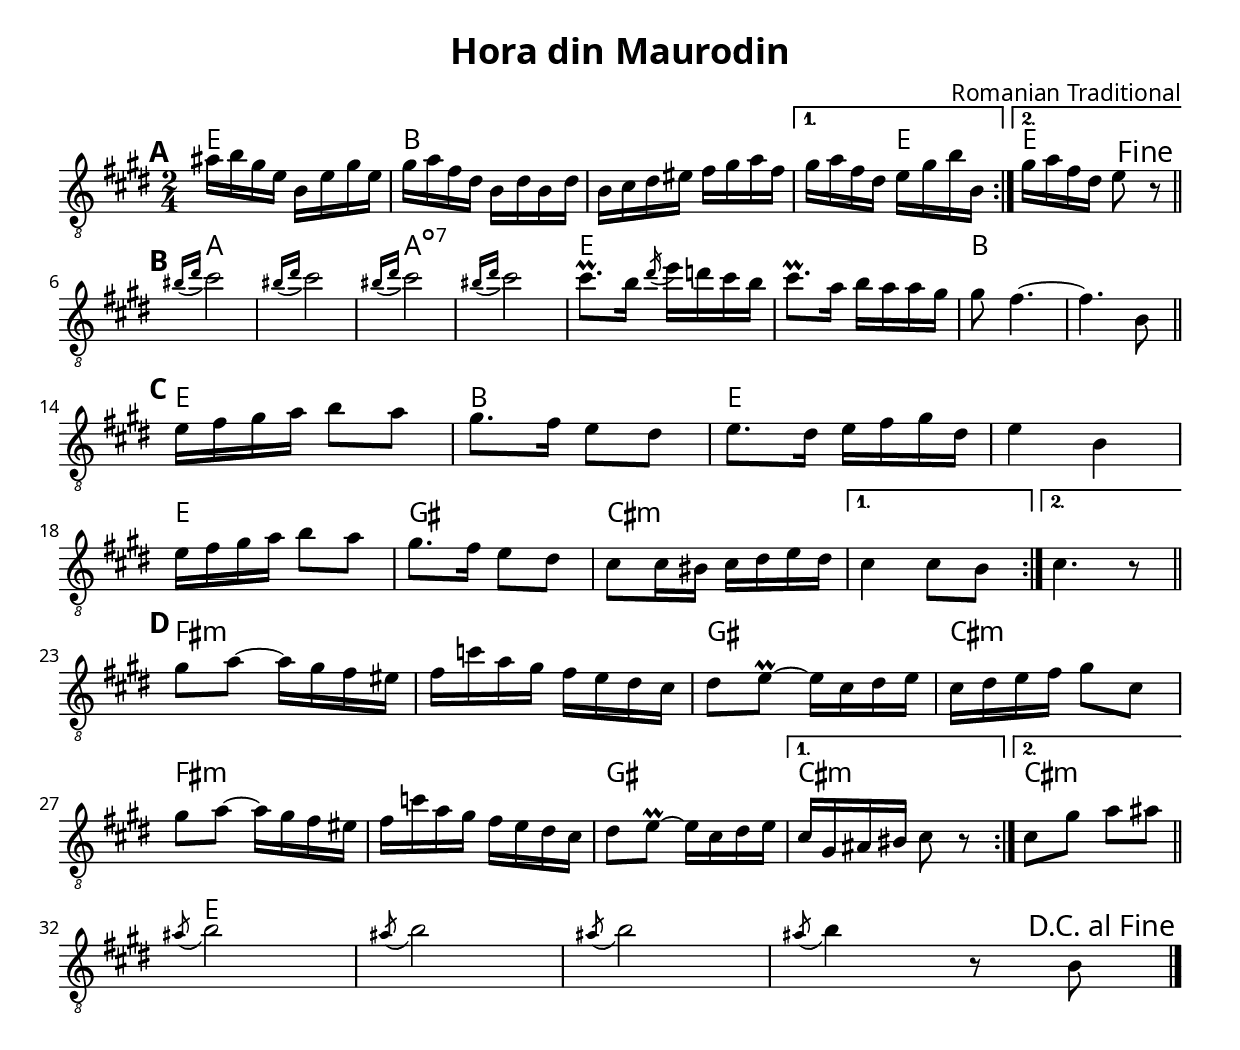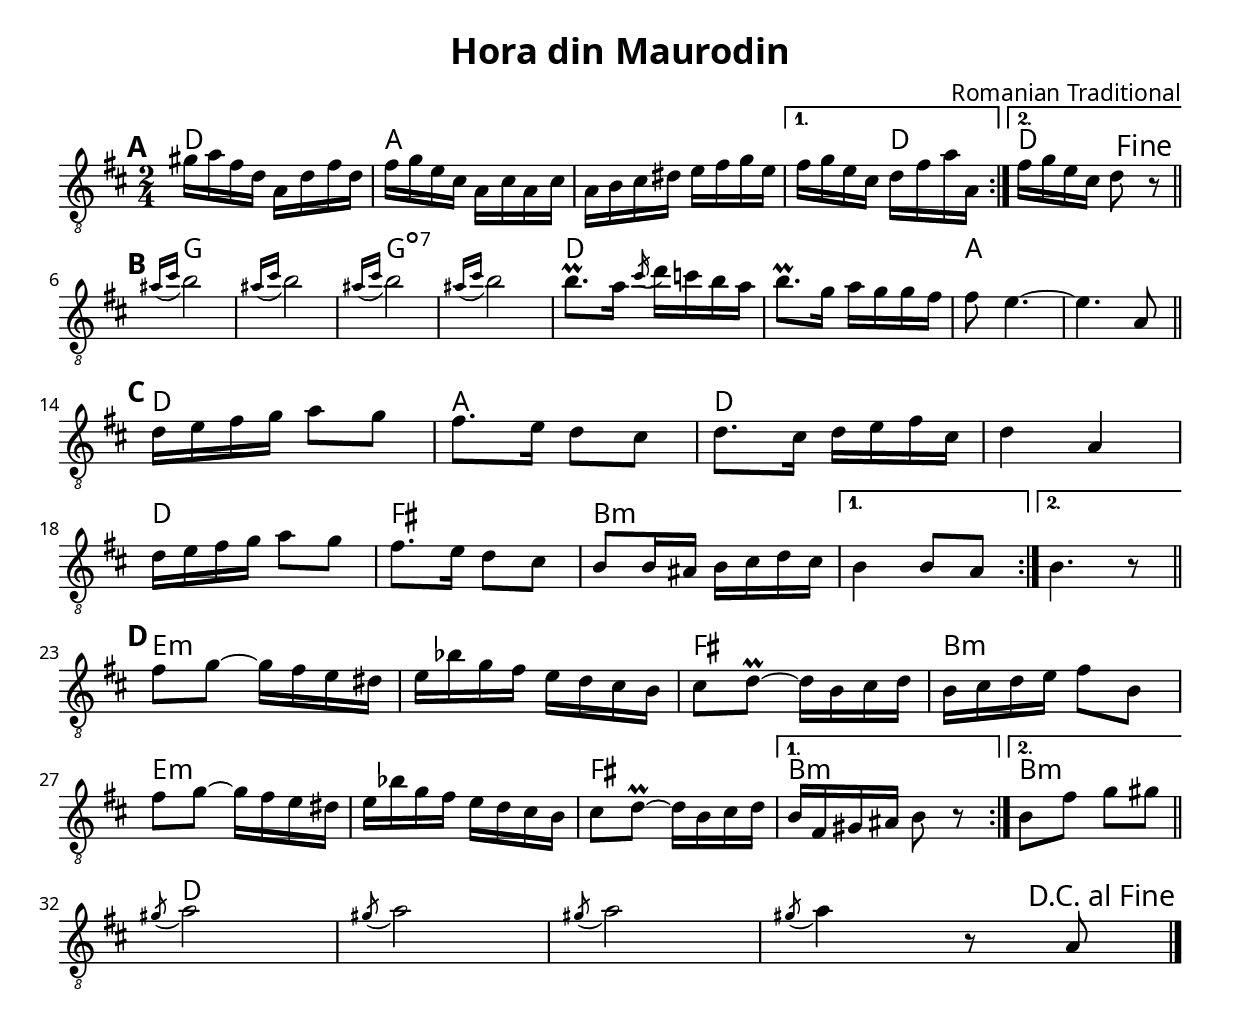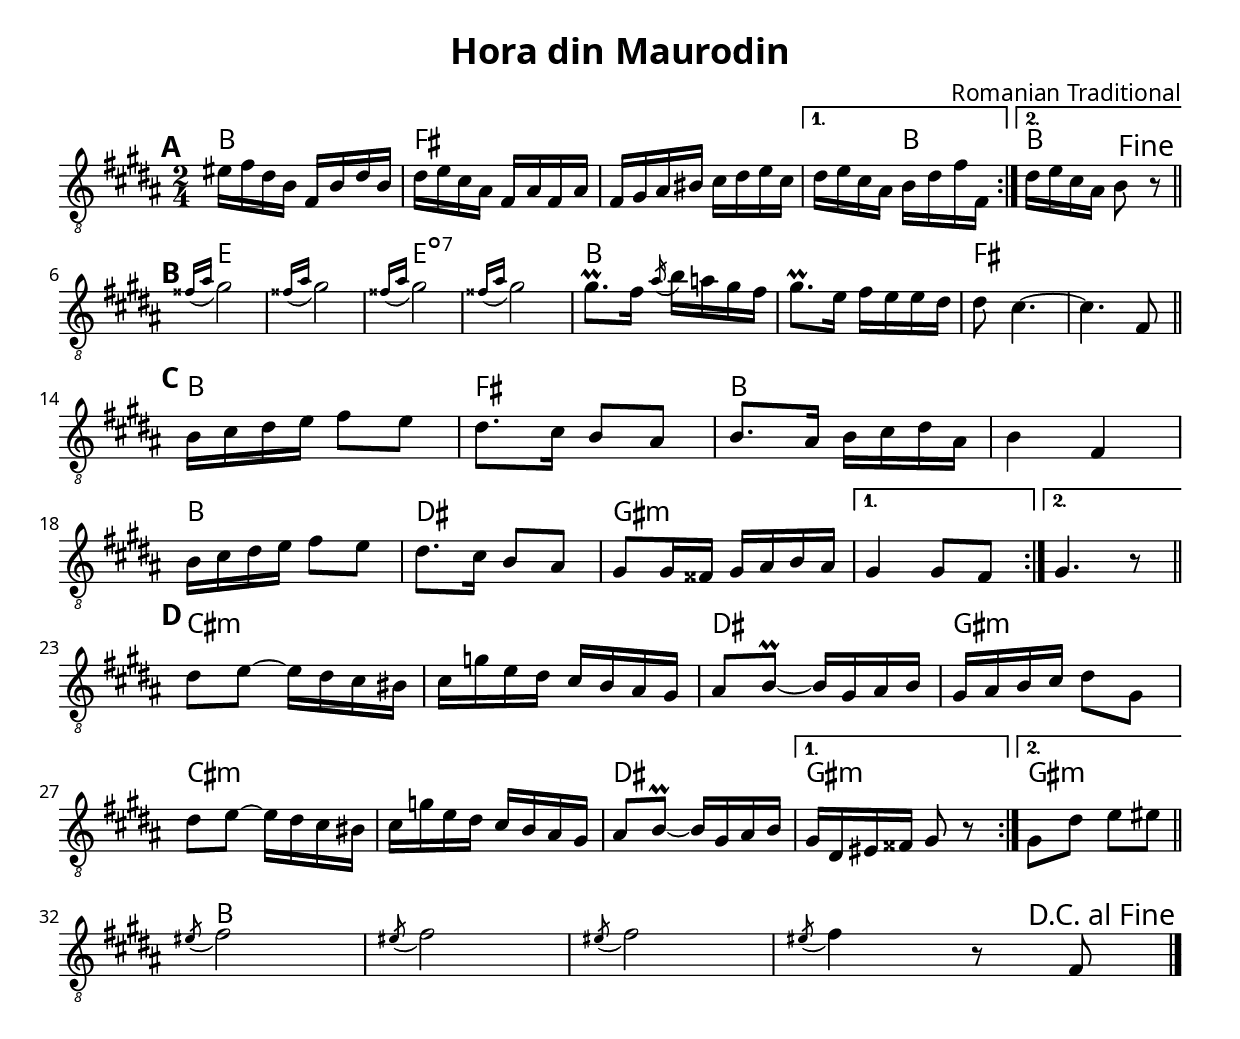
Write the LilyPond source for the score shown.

% {{{ PARAMETRI
  myTitle = "Hora din Maurodin"
  mySubTitle = "Romanian Traditional"
  myKey = \key d \major
  myTime = 2/4 
  myTempo =  #(ly:make-moment 100 4)
% }}}

% INTESTAZIONE {{{
\version "2.18.2"

\header {
  title = \myTitle
  composer = \mySubTitle
}

\paper{
  print-first-page-number = ##t
  oddHeaderMarkup = \markup \null
  evenHeaderMarkup = \markup \null
  #(set-global-staff-size 10)
  myStaffSize = #20
  fonts = #(make-pango-font-tree
  "FontAwesome"
  "FontAwesome"
  "FontAwesome"
  (/ myStaffSize 20))
}

global = {
  \myKey
  \numericTimeSignature
  \time \myTime
  \set Score.markFormatter = #format-mark-box-alphabet
}
\layout { indent = #0 }
%}}}

% {{{ TEMA
tema = {
  \mark \default
  \repeat volta 2 {
    gis16 a fis d a d fis d |
    fis g e cis a cis a cis |
    a b cis dis e fis g e |
  }
  \alternative{
    {fis16 g e cis d fis a a,}
    {fis'16 g e cis d8\mark "Fine" r}
  }
  \bar"||" \break

  \mark \default
  \acciaccatura{ais'16 cis}b2 |
  \acciaccatura{ais16 cis}b2 |
  \acciaccatura{ais16 cis}b2 |
  \acciaccatura{ais16 cis}b2 |
  \arpeggioParenthesis
  b8.\prall a16 \acciaccatura{cis16} d c b a | b8.\prall g16 a g g fis |
  fis8 e4.~ | e4. a,8 | \bar"||" \break

  \mark \default
  \repeat volta 2{
    d16 e fis g a8 g |
    fis8. e16 d8 cis |
    d8. cis16 d e fis cis |
    d4 a |\break
    d16 e fis g a8 g |
    fis8. e16 d8 cis |
    b b16 ais b cis d cis |
  }
  \alternative{
    { b4 b8 a | }
    {b4. r8 |}
  }\bar"||" \break

  \mark \default
  \repeat volta 2{
    fis'8 g8~ g16 fis e dis|
    e bes' g fis e d cis b |
    cis8 d8~\prall d16 b cis d|
    b cis d e fis8 b, |
    fis'8 g8~ g16 fis e dis|
    e bes' g fis e d cis b |
    cis8 d8~\prall d16 b cis d|
  }
  \alternative{
    { b fis gis ais b8 r| }
    { b8 fis' g gis | }
  }\bar"||" \break

  \acciaccatura{gis8} a2 |
  \acciaccatura{gis8} a2 |
  \acciaccatura{gis8} a2 |
  \acciaccatura{gis8} a4 r8 a, |
  \once \override Score.RehearsalMark #'self-alignment-X = #RIGHT
  \mark "D.C. al Fine"
  \bar"|."

}

accordi = \chordmode{
  \set chordChanges = ##t
  \repeat volta 2{
    d2 | a2 | a2 | 
  }
  \alternative{
    {a4 d4}
    {\once \set chordChanges = ##f d2}
  }

  g2 | g2 | g2:dim7 | g2:dim7 | 
  d2 | d2 | a2 | a2 |

  \repeat volta 2{
    d2 | a2 | d2 | d2 | d2 | fis2 | b2:m | 
  }
  \alternative{
    {b2:m |}
    {b2:m |}
  }

  \repeat volta 2{
    e2:m | e2:m | fis2 | b2:m | e2:m | e2:m | fis |
  }
  \alternative{
    {b2:m |}
    {b2:m |}
  }

  d2 | d2 | d2 | d2 |

}
%}}}

% SCORE {{{
tema = \relative c'' {
  \tema
}

chordsPart ={
  \new ChordNames {
    \set chordChanges = ##t
    \accordi
  }
}

temaPart = \new Staff \with {
  instrumentName = ""
  midiInstrument = "piano"
} { \clef "treble_8" \global \tema }

scoreContent = << 
  \chordsPart
  \temaPart
>>
%}}}

% LYRICS {{{
testoCompleto=\markup { }
% }}}

% {{{ BOOKS
  \book{
    \bookOutputSuffix "C"
    \score {
      \scoreContent
      \layout {}
      \midi { \context { \Score tempoWholesPerMinute = #(ly:make-moment 190 4) } }
    }
  }

  \book{
    \bookOutputSuffix "Bb"
    \score { \transpose c d { \scoreContent } }
  }

  \book{
    \bookOutputSuffix "Eb"
    \score { \transpose ees c { \scoreContent } }
  }
% }}}
